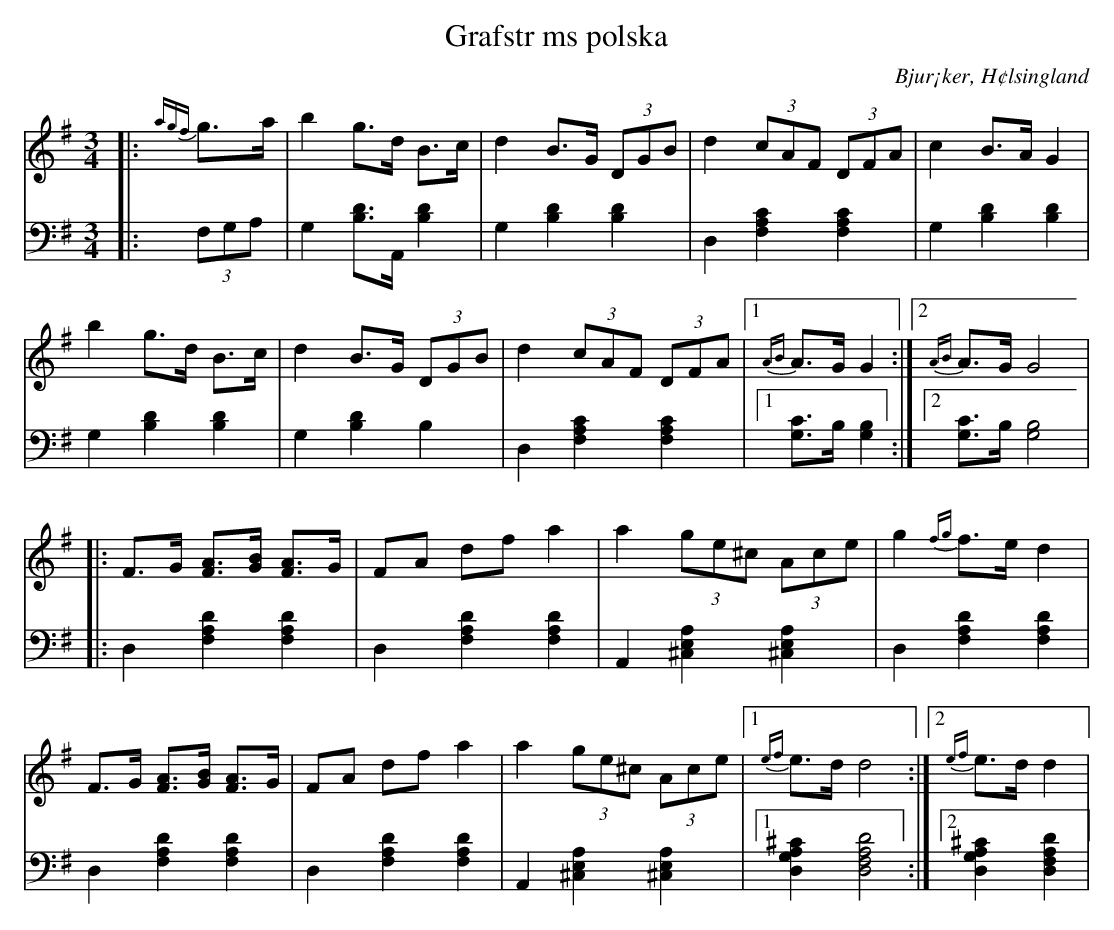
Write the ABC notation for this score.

X:1
T: Grafstr ms polska
O: Bjur¡ker, H¢lsingland
M: 3/4
L: 1/8
K: G
V:1
V:2
V: 1
|:{agf}g>a|b2 g>d B>c|d2 B>G (3DGB|d2 (3cAF (3DFA|c2 B>A G2|
b2 g>d B>c|d2 B>G (3DGB|d2 (3cAF (3DFA|1 {AB}A>G G2:|2 {AB}A>G G4|
|:F>G [FA]>[GB] [FA]>G |FA df a2 |a2 (3ge^c (3Ace |g2 {fg}f>e d2 |
F>G [FA]>[GB] [FA]>G |FA df a2 |a2 (3ge^c (3Ace |1 {ef}e>d d4:|2 {ef}e>d d2|
V:2 clef=bass
|:(3F,G,A, | G,2 [B,D]>A,, [B,2D2]| G,2 [B,2D2] [B,2D2]|D,2 [F,2A,2C2] [F,2A,2C2]| G,2 [B,2D2] [B,2D2]|
G,2 [B,2D2] [B,2D2]|G,2 [B,2D2] B,2|D,2 [F,2A,2C2] [F,2A,2C2]|1 [G,C]>B, [G,2B,2]:|2 [G,C]>B, [G,4B,4]|
|:D,2 [F,2A,2D2] [F,2A,2D2]|D,2 [F,2A,2D2] [F,2A,2D2]| A,,2 [^C,2E,2A,2] [^C,2E,2A,2]|D,2 [F,2A,2D2] [F,2A,2D2] |
D,2 [F,2A,2D2] [F,2A,2D2] | D,2 [F,2A,2D2] [F,2A,2D2] | A,,2 [^C,2E,2A,2] [^C,2E,2A,2]|1 [D,2G,2A,2^C2] [D,4F,4A,4D4]:|2 [D,2G,2A,2^C2] [D,2F,2A,2D2]|
